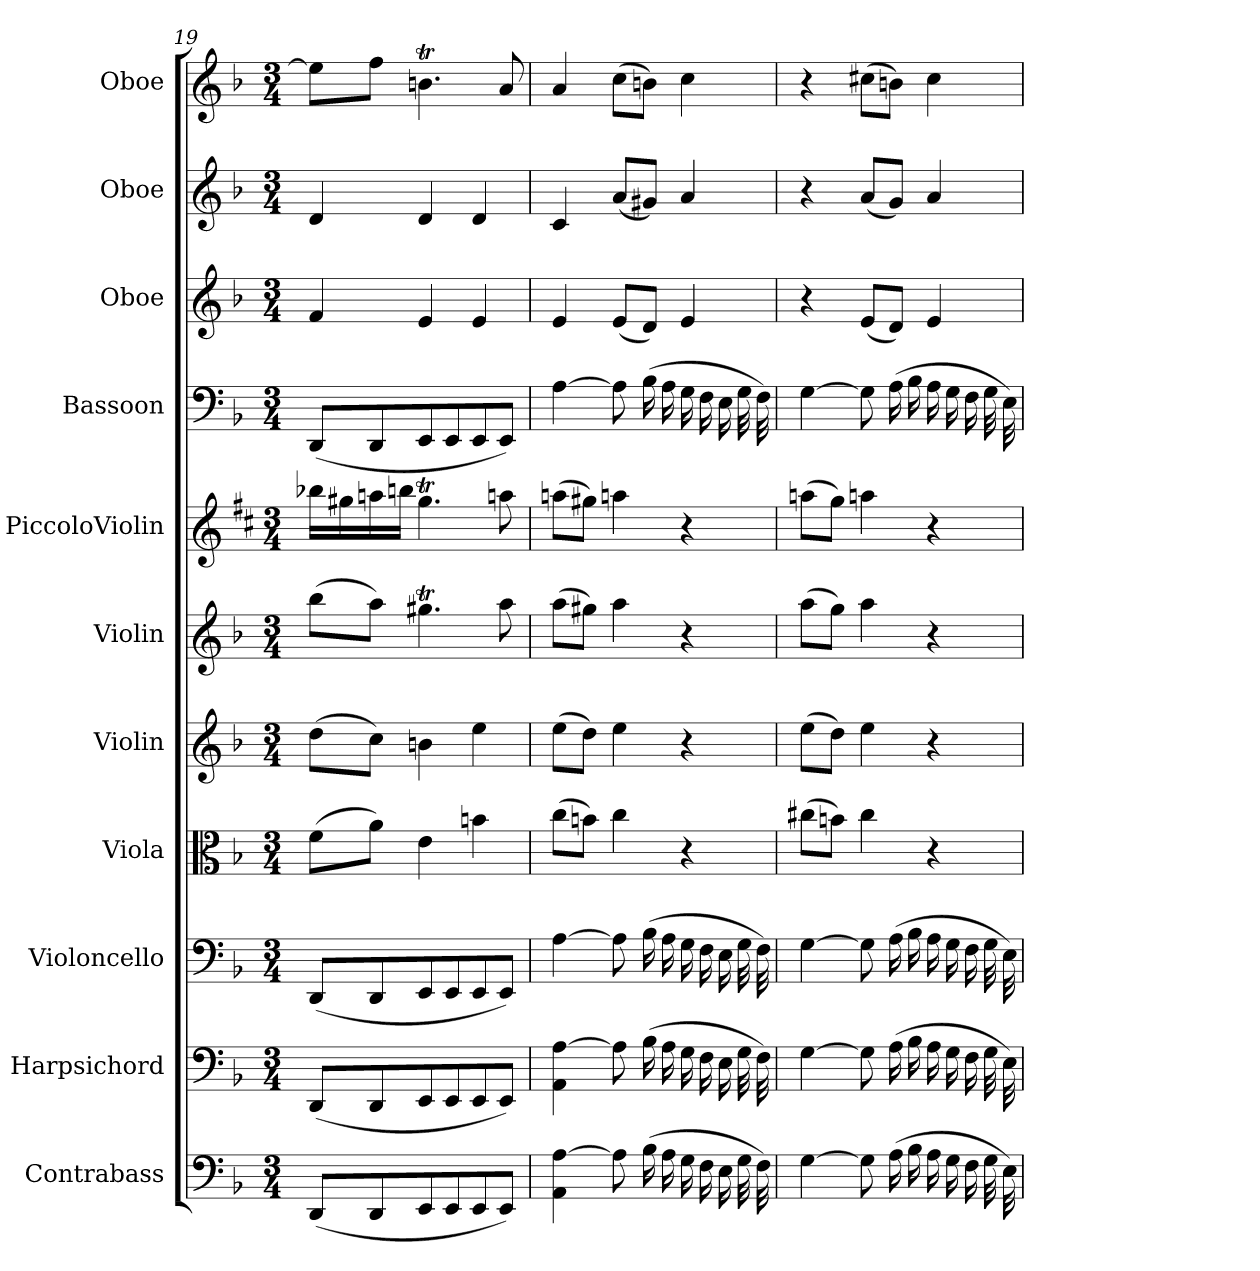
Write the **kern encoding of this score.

**kern	**kern	**kern	**kern	**kern	**kern	**kern	**kern	**kern	**kern	**kern
*part11	*part10	*part9	*part8	*part7	*part6	*part5	*part4	*part3	*part2	*part1
*staff11	*staff10	*staff9	*staff8	*staff7	*staff6	*staff5	*staff4	*staff3	*staff2	*staff1
*I"Contrabass	*I"Harpsichord	*I"Violoncello	*I"Viola	*I"Violin	*I"Violin	*I"PiccoloViolin	*I"Bassoon	*I"Oboe	*I"Oboe	*I"Oboe
*I'Cb	*I'Hpschd	*I'Vc	*I'Vla	*I'Vln	*I'Vln	*	*I'Bsn	*I'Ob	*I'Ob	*I'Ob
*clefF4	*clefF4	*clefF4	*clefC3	*clefG2	*clefG2	*clefG2	*clefF4	*clefG2	*clefG2	*clefG2
*k[b-]	*k[b-]	*k[b-]	*k[b-]	*k[b-]	*k[b-]	*k[f#c#]	*k[b-]	*k[b-]	*k[b-]	*k[b-]
*M3/4	*M3/4	*M3/4	*M3/4	*M3/4	*M3/4	*M3/4	*M3/4	*M3/4	*M3/4	*M3/4
=19	=19	=19	=19	=19	=19	=19	=19	=19	=19	=19
(8DD/L	(8DD/L	(8DD/L	(8f\L	(8dd\L	(8bb-\L	16bb-X\LL	(8DD/L	4f/	4d/	8ee\L]
.	.	.	.	.	.	16gg#X\	.	.	.	.
8DD/	8DD/	8DD/	8a\J)	8cc\J)	8aa\J)	16aan\	8DD/	.	.	8ff\J
.	.	.	.	.	.	16bbn\JJ	.	.	.	.
8EE/	8EE/	8EE/	4e\	4bn\	4.gg#Xt\	4.gg#t\	8EE/	4e/	4d/	4.bnt\
8EE/	8EE/	8EE/	.	.	.	.	8EE/	.	.	.
8EE/	8EE/	8EE/	4bn\	4ee\	.	.	8EE/	4e/	4d/	.
8EE/J)	8EE/J)	8EE/J)	.	.	8aa\	8aan\	8EE/J)	.	.	8a/
=20	=20	=20	=20	=20	=20	=20	=20	=20	=20	=20
4AA\ [4A\	4AA\ [4A\	[4A\	(8cc\L	(8ee\L	(8aa\L	(8aan\L	[4A\	4e/	4c/	4a/
.	.	.	8bn\J)	8dd\J)	8gg#X\J)	8gg#X\J)	.	.	.	.
8A\]	8A\]	8A\]	4cc\	4ee\	4aa\	4aan\	8A\]	(8e/L	(8a/L	(8cc\L
(16B-\	(16B-\	(16B-\	.	.	.	.	(16B-\	8d/J)	8g#X/J)	8bn\J)
16A\	16A\	16A\	.	.	.	.	16A\	.	.	.
16G\	16G\	16G\	4r	4r	4r	4r	16G\	4e/	4a/	4cc\
16F\	16F\	16F\	.	.	.	.	16F\	.	.	.
16E\	16E\	16E\	.	.	.	.	16E\	.	.	.
32G\	32G\	32G\	.	.	.	.	32G\	.	.	.
32F\)	32F\)	32F\)	.	.	.	.	32F\)	.	.	.
=21	=21	=21	=21	=21	=21	=21	=21	=21	=21	=21
[4G\	[4G\	[4G\	(8cc#X\L	(8ee\L	(8aa\L	(8aan\L	[4G\	4r	4r	4r
.	.	.	8bn\J)	8dd\J)	8gg\J)	8gg\J)	.	.	.	.
8G\]	8G\]	8G\]	4cc#\	4ee\	4aa\	4aan\	8G\]	(8e/L	(8a/L	(8cc#X\L
(16A\	(16A\	(16A\	.	.	.	.	(16A\	8d/J)	8g/J)	8bn\J)
16B-\	16B-\	16B-\	.	.	.	.	16B-\	.	.	.
16A\	16A\	16A\	4r	4r	4r	4r	16A\	4e/	4a/	4cc#\
16G\	16G\	16G\	.	.	.	.	16G\	.	.	.
16F\	16F\	16F\	.	.	.	.	16F\	.	.	.
32G\	32G\	32G\	.	.	.	.	32G\	.	.	.
32E\)	32E\)	32E\)	.	.	.	.	32E\)	.	.	.
=	=	=	=	=	=	=	=	=	=	=
*-	*-	*-	*-	*-	*-	*-	*-	*-	*-	*-
